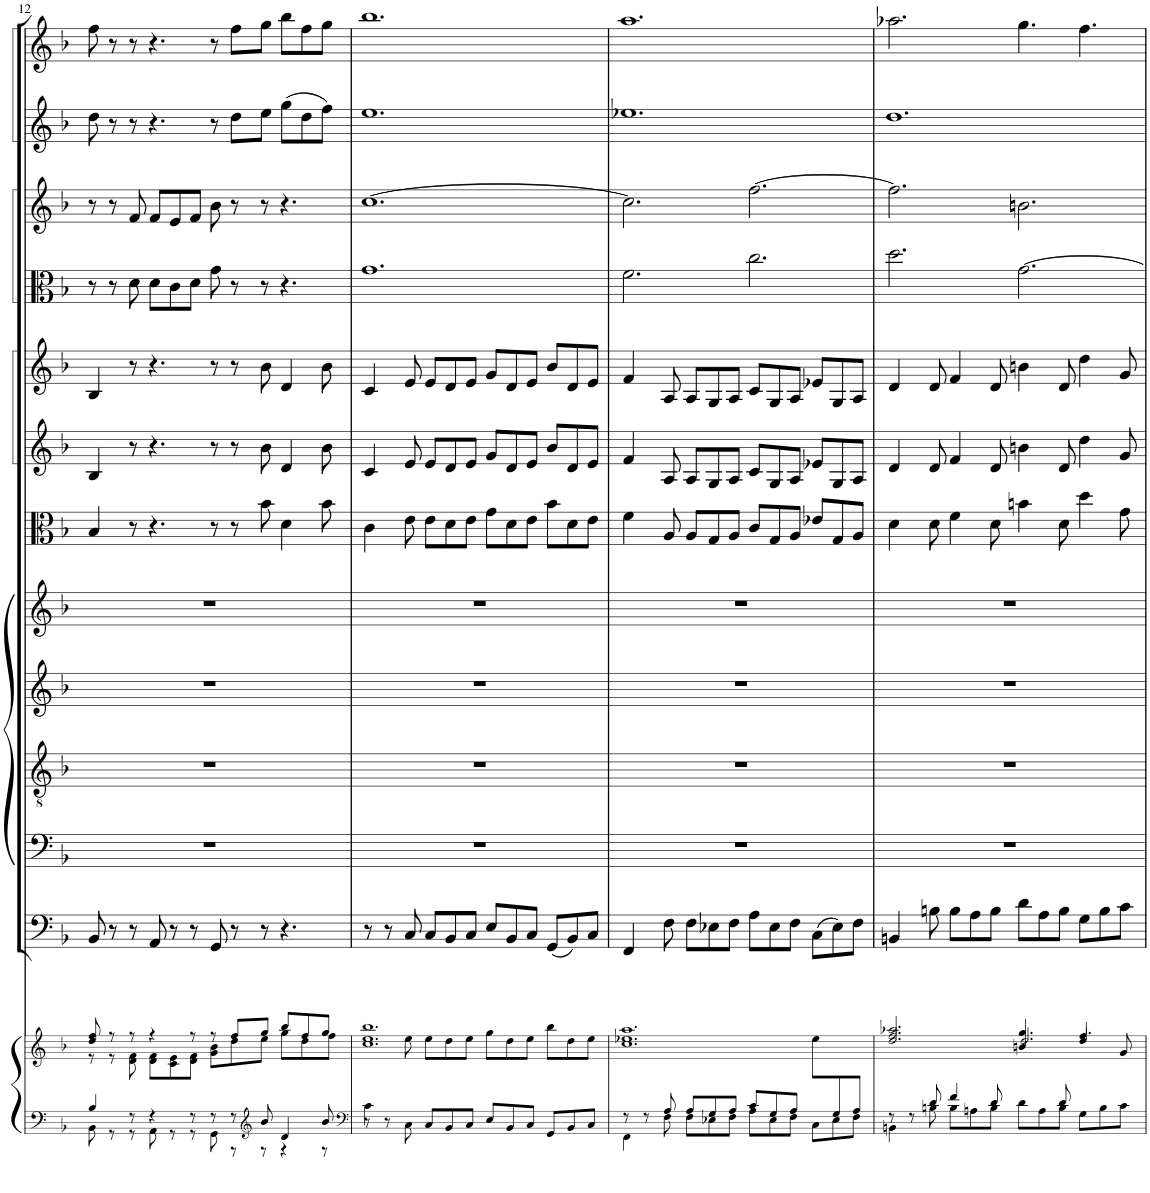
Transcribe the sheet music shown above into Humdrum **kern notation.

**kern	**kern	**kern	**kern	**kern	**kern	**kern	**kern	**kern	**kern	**kern	**kern	**kern	**kern
*part13	*part13	*part12	*part11	*part10	*part9	*part8	*part7	*part6	*part5	*part4	*part3	*part2	*part1
*staff14	*staff13	*staff12	*staff11	*staff10	*staff9	*staff8	*staff7	*staff6	*staff5	*staff4	*staff3	*staff2	*staff1
*I"Piano reduction	*	*I"Continuo	*I"Basso	*I"Tenore	*I"Alto	*I"Soprano	*I"Viola	*I"Violino II	*I"Violino I	*I"Oboe II (Oboe da caccia)	*I"Oboe I	*I"Flauto II	*I"Flauto I
*I'Pno	*	*	*	*	*	*	*I'Vla	*I'Vln	*I'Vln	*	*I'Ob	*I'Fl	*I'Fl
!!LO:PB:g=z
*clefF4	*clefG2	*clefF4	*clefF4	*clefGv2	*clefG2	*clefG2	*clefC3	*clefG2	*clefG2	*clefC3	*clefG2	*clefG2	*clefG2
*	*	*	*	*	*	*	*	*	*	*Trd12c21	*	*	*
*k[b-]	*k[b-]	*k[b-]	*k[b-]	*k[b-]	*k[b-]	*k[b-]	*k[b-]	*k[b-]	*k[b-]	*k[b-]	*k[b-]	*k[b-]	*k[b-]
*M12/8	*M12/8	*M12/8	*M12/8	*M12/8	*M12/8	*M12/8	*M12/8	*M12/8	*M12/8	*M12/8	*M12/8	*M12/8	*M12/8
=12	=12	=12	=12	=12	=12	=12	=12	=12	=12	=12	=12	=12	=12
*^	*^	*	*	*	*	*	*	*	*	*	*	*	*
4B-/	8BB-\	8dd/ 8ff/	8r	8BB-/	1.r	1.r	1.r	1.r	4B-/	4B-/	4B-/	8r	8r	8dd\	8ff\
.	8r	8r	8r	8r	.	.	.	.	.	.	.	8r	8r	8r	8r
8r	8r	8r	8d\ 8f\	8r	.	.	.	.	8r	8r	8r	8d\	8f/	8r	8r
4r	8AA\	4r	8d\ 8f\L	8AA/	.	.	.	.	4.r	4.r	4.r	8d\L	8f/L	4.r	4.r
.	8r	.	8c\ 8e\	8r	.	.	.	.	.	.	.	8c\	8e/	.	.
8r	8r	8r	8d\ 8f\J	8r	.	.	.	.	.	.	.	8d\J	8f/J	.	.
8r	8GG\	8r	8g\ 8b-\L	8GG/	.	.	.	.	8r	8r	8r	8g\	8b-\	8r	8r
8r	8r	8ff/L	8dd\	8r	.	.	.	.	8r	8r	8r	8r	8r	8dd\L	8ff\L
*clefG2	*	*	*	*	*	*	*	*	*	*	*	*	*	*	*
8b-/	8r	8gg/J	8ee\J	8r	.	.	.	.	8b-\	8b-\	8b-\	8r	8r	8ee\J	8gg\J
4d/	4r	8bb-/L	8gg\L	4.r	.	.	.	.	4d\	4d/	4d/	4.r	4.r	(8gg\L	8bb-\L
.	.	8ff/	8dd\	.	.	.	.	.	.	.	.	.	.	8dd\	8ff\
8b-/	8r	8gg/J	8ff\J	.	.	.	.	.	8b-\	8b-\	8b-\	.	.	8ff\J)	8gg\J
=13	=13	=13	=13	=13	=13	=13	=13	=13	=13	=13	=13	=13	=13	=13	=13
*clefF4	*	*	*	*	*	*	*	*	*	*	*	*	*	*	*
4c\	8r	1.cc 1.ee 1.bb-	4ryy	8r	1.r	1.r	1.r	1.r	4c\	4c/	4c/	1.g	[1.cc	1.ee	1.bb-
.	8r	.	.	8r	.	.	.	.	.	.	.	.	.	.	.
1ryy	8C\	.	8ee\	8C/	.	.	.	.	8e\	8e/	8e/	.	.	.	.
.	8C/L	.	8ee\L	8C/L	.	.	.	.	8e\L	8e/L	8e/L	.	.	.	.
.	8BB-/	.	8dd\	8BB-/	.	.	.	.	8d\	8d/	8d/	.	.	.	.
.	8C/J	.	8ee\J	8C/J	.	.	.	.	8e\J	8e/J	8e/J	.	.	.	.
.	8E/L	.	8gg\L	8E/L	.	.	.	.	8g\L	8g/L	8g/L	.	.	.	.
.	8BB-/	.	8dd\	8BB-/	.	.	.	.	8d\	8d/	8d/	.	.	.	.
.	8C/J	.	8ee\J	8C/J	.	.	.	.	8e\J	8e/J	8e/J	.	.	.	.
.	8GG/L	.	8bb-\L	(8GG/L	.	.	.	.	8b-\L	8b-/L	8b-/L	.	.	.	.
4ryy	8BB-/	.	8dd\	8BB-/)	.	.	.	.	8d\	8d/	8d/	.	.	.	.
.	8C/J	.	8ee\J	8C/J	.	.	.	.	8e\J	8e/J	8e/J	.	.	.	.
=14	=14	=14	=14	=14	=14	=14	=14	=14	=14	=14	=14	=14	=14	=14	=14
8r	4FF\	1.cc 1.ee-X 1.aa	8ryy	4FF/	1.r	1.r	1.r	1.r	4f\	4f/	4f/	2.f\	2.cc\]	1.ee-X	1.aa
*	*	*v	*v	*	*	*	*	*	*	*	*	*	*	*	*
8r	.	.	.	.	.	.	.	.	.	.	.	.	.	.
8A/	8F\	.	8F\	.	.	.	.	8A/	8A/	8A/	.	.	.	.
8A/L	8F\L	.	8F\L	.	.	.	.	8A/L	8A/L	8A/L	.	.	.	.
8G/	8E-X\	.	8E-X\	.	.	.	.	8G/	8G/	8G/	.	.	.	.
8A/J	8F\J	.	8F\J	.	.	.	.	8A/J	8A/J	8A/J	.	.	.	.
8c/L	8A\L	.	8A\L	.	.	.	.	8c/L	8c/L	8c/L	2.cc\	[2.ff\	.	.
8G/	8E-\	.	8E-\	.	.	.	.	8G/	8G/	8G/	.	.	.	.
8A/J	8F\J	.	8F\J	.	.	.	.	8A/J	8A/J	8A/J	.	.	.	.
*	*	*^	*	*	*	*	*	*	*	*	*	*	*	*
8ryy	8C\L	.	8ee-\L	(8C\L	.	.	.	.	8e-X/L	8e-X/L	8e-X/L	.	.	.	.
8G/	8E-\	.	4ryy	8E-\)	.	.	.	.	8G/	8G/	8G/	.	.	.	.
8A/J	8F\J	.	.	8F\J	.	.	.	.	8A/J	8A/J	8A/J	.	.	.	.
=15	=15	=15	=15	=15	=15	=15	=15	=15	=15	=15	=15	=15	=15	=15	=15
*	*	*	*^	*	*	*	*	*	*	*	*	*	*	*	*
8r	4BBn\	2.ff/ 2.aa-X/	2.dd/	2.ryy	4BBn/	1.r	1.r	1.r	1.r	4d\	4d/	4d/	2.dd\	2.ff\]	1.dd	2.aa-X\
8r	.	.	.	.	.	.	.	.	.	.	.	.	.	.	.	.
8d/	8Bn\	.	.	.	8Bn\	.	.	.	.	8d\	8d/	8d/	.	.	.	.
4f/	8B\L	.	.	.	8B\L	.	.	.	.	4f\	4f/	4f/	.	.	.	.
.	8An\	.	.	.	8A\	.	.	.	.	.	.	.	.	.	.	.
8d/	8B\J	.	.	.	8B\J	.	.	.	.	8d\	8d/	8d/	.	.	.	.
4ryy	8d\L	4.gg/	2.dd/	4bn/	8d\L	.	.	.	.	4bn\	4bn\	4bn\	[2.g\	2.bn\	.	4.gg\
.	8A\	.	.	.	8A\	.	.	.	.	.	.	.	.	.	.	.
8d/	8B\J	.	.	8ryy	8B\J	.	.	.	.	8d\	8d/	8d/	.	.	.	.
4.ryy	8G\L	4.ff/	.	4dd/	8G\L	.	.	.	.	4dd\	4dd\	4dd\	.	.	.	4.ff\
.	8B\	.	.	.	8B\	.	.	.	.	.	.	.	.	.	.	.
.	8c\J	.	.	8g/	8c\J	.	.	.	.	8g\	8g/	8g/	.	.	.	.
*v	*v	*	*	*	*	*	*	*	*	*	*	*	*	*	*	*
*	*v	*v	*v	*	*	*	*	*	*	*	*	*	*	*	*
=	=	=	=	=	=	=	=	=	=	=	=	=	=
*-	*-	*-	*-	*-	*-	*-	*-	*-	*-	*-	*-	*-	*-
